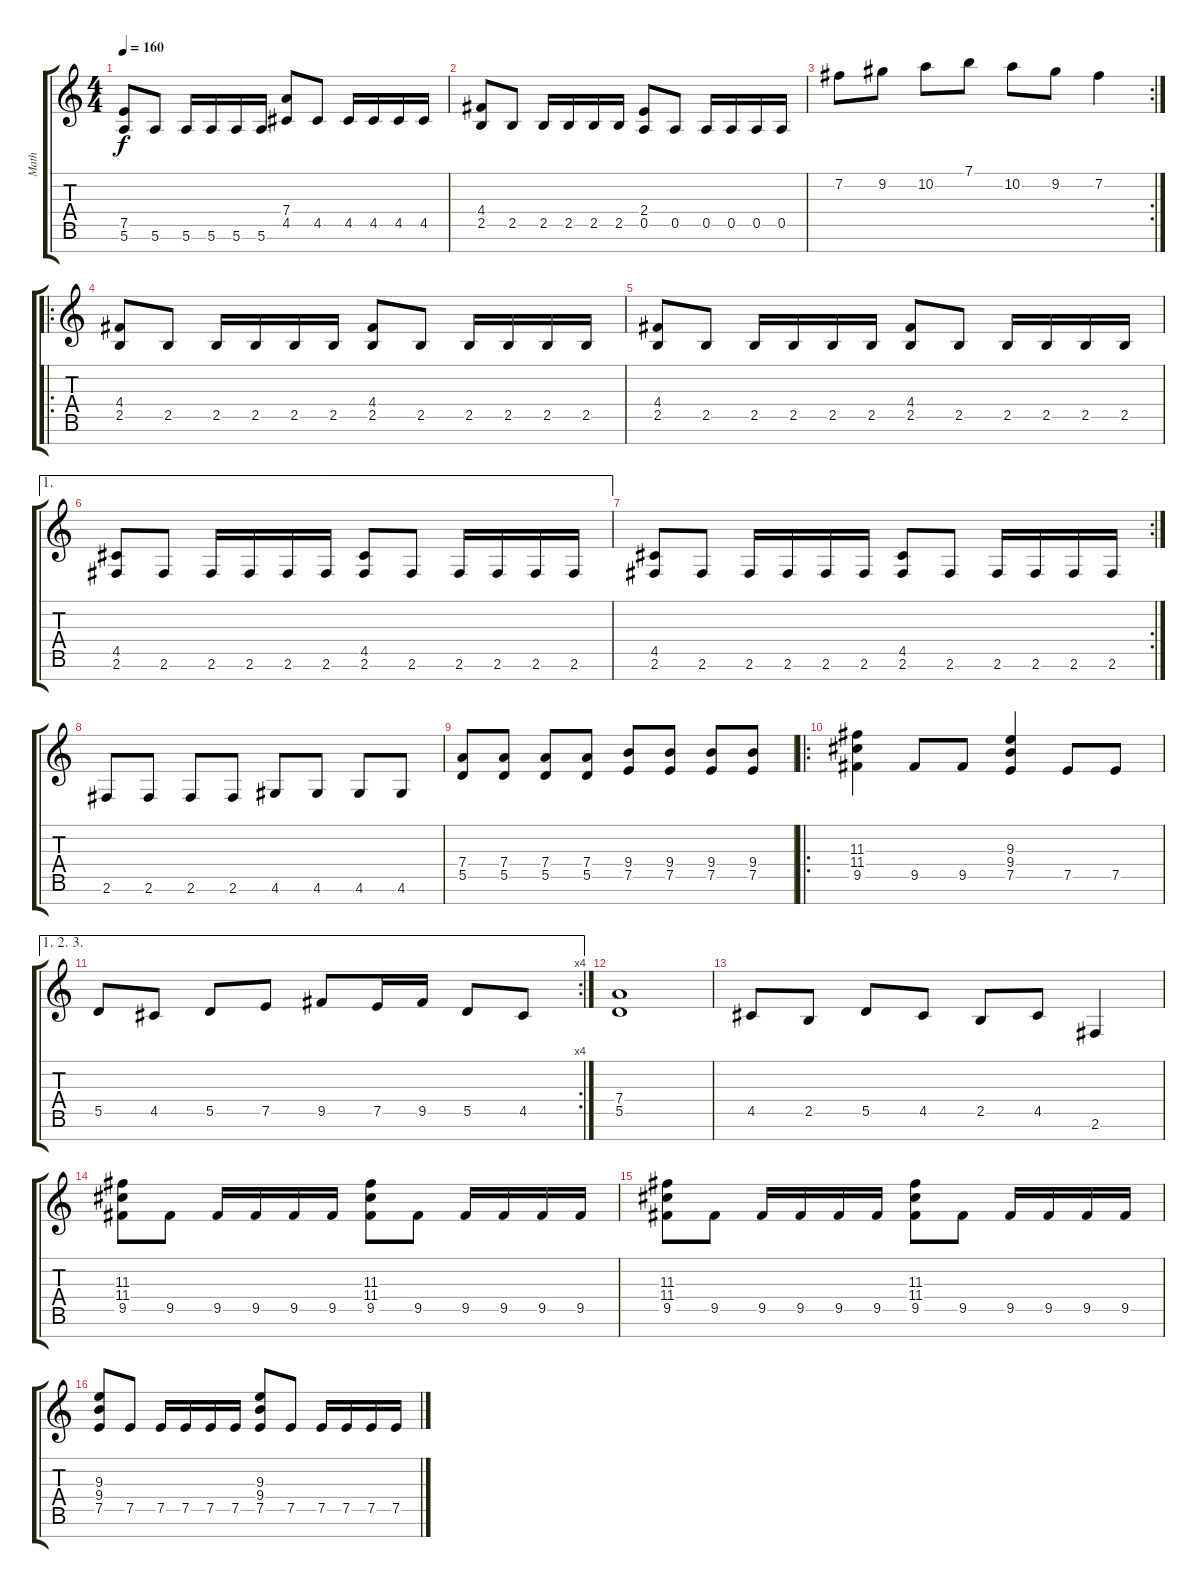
\track ("Math" "Math") {instrument distortionguitar}
\staff {score tabs}
\tuning (E4 B3 G3 D3 A2 E2 B1) {hide}
\ts (4 4)
\tempo 160
\clef g2
\ks c
(7.5 5.6).8{dy f} 5.6.8 5.6.16 5.6.16 5.6.16 5.6.16 (7.4 4.5).8 4.5.8 4.5.16 4.5.16 4.5.16 4.5.16 |
(4.4 2.5).8 2.5.8 2.5.16 2.5.16 2.5.16 2.5.16 (2.4 0.5).8 0.5.8 0.5.16 0.5.16 0.5.16 0.5.16 |
\rc 2
7.2.8 9.2.8 10.2.8 7.1.8 10.2.8 9.2.8 7.2.4 |
\ro
(4.4 2.5).8 2.5.8 2.5.16 2.5.16 2.5.16 2.5.16 (4.4 2.5).8 2.5.8 2.5.16 2.5.16 2.5.16 2.5.16 |
(4.4 2.5).8 2.5.8 2.5.16 2.5.16 2.5.16 2.5.16 (4.4 2.5).8 2.5.8 2.5.16 2.5.16 2.5.16 2.5.16 |
\ae 1
(4.5 2.6).8 2.6.8 2.6.16 2.6.16 2.6.16 2.6.16 (4.5 2.6).8 2.6.8 2.6.16 2.6.16 2.6.16 2.6.16 |
\rc 2
(4.5 2.6).8 2.6.8 2.6.16 2.6.16 2.6.16 2.6.16 (4.5 2.6).8 2.6.8 2.6.16 2.6.16 2.6.16 2.6.16 |
2.6.8 2.6.8 2.6.8 2.6.8 4.6.8 4.6.8 4.6.8 4.6.8 |
(7.4 5.5).8 (7.4 5.5).8 (7.4 5.5).8 (7.4 5.5).8 (9.4 7.5).8 (9.4 7.5).8 (9.4 7.5).8 (9.4 7.5).8 |
\ro
(11.3 11.4 9.5).4 9.5.8 9.5.8 (9.3 9.4 7.5).4 7.5.8 7.5.8 |
\ae (1 2 3)
\rc 4
5.5.8 4.5.8 5.5.8 7.5.8 9.5.8 7.5.16 9.5.16 5.5.8 4.5.8 |
(7.4 5.5).1 |
4.5.8 2.5.8 5.5.8 4.5.8 2.5.8 4.5.8 2.6.4 |
(11.3 11.4 9.5).8 9.5.8 9.5.16 9.5.16 9.5.16 9.5.16 (11.3 11.4 9.5).8 9.5.8 9.5.16 9.5.16 9.5.16 9.5.16 |
(11.3 11.4 9.5).8 9.5.8 9.5.16 9.5.16 9.5.16 9.5.16 (11.3 11.4 9.5).8 9.5.8 9.5.16 9.5.16 9.5.16 9.5.16 |
(9.3 9.4 7.5).8 7.5.8 7.5.16 7.5.16 7.5.16 7.5.16 (9.3 9.4 7.5).8 7.5.8 7.5.16 7.5.16 7.5.16 7.5.16
